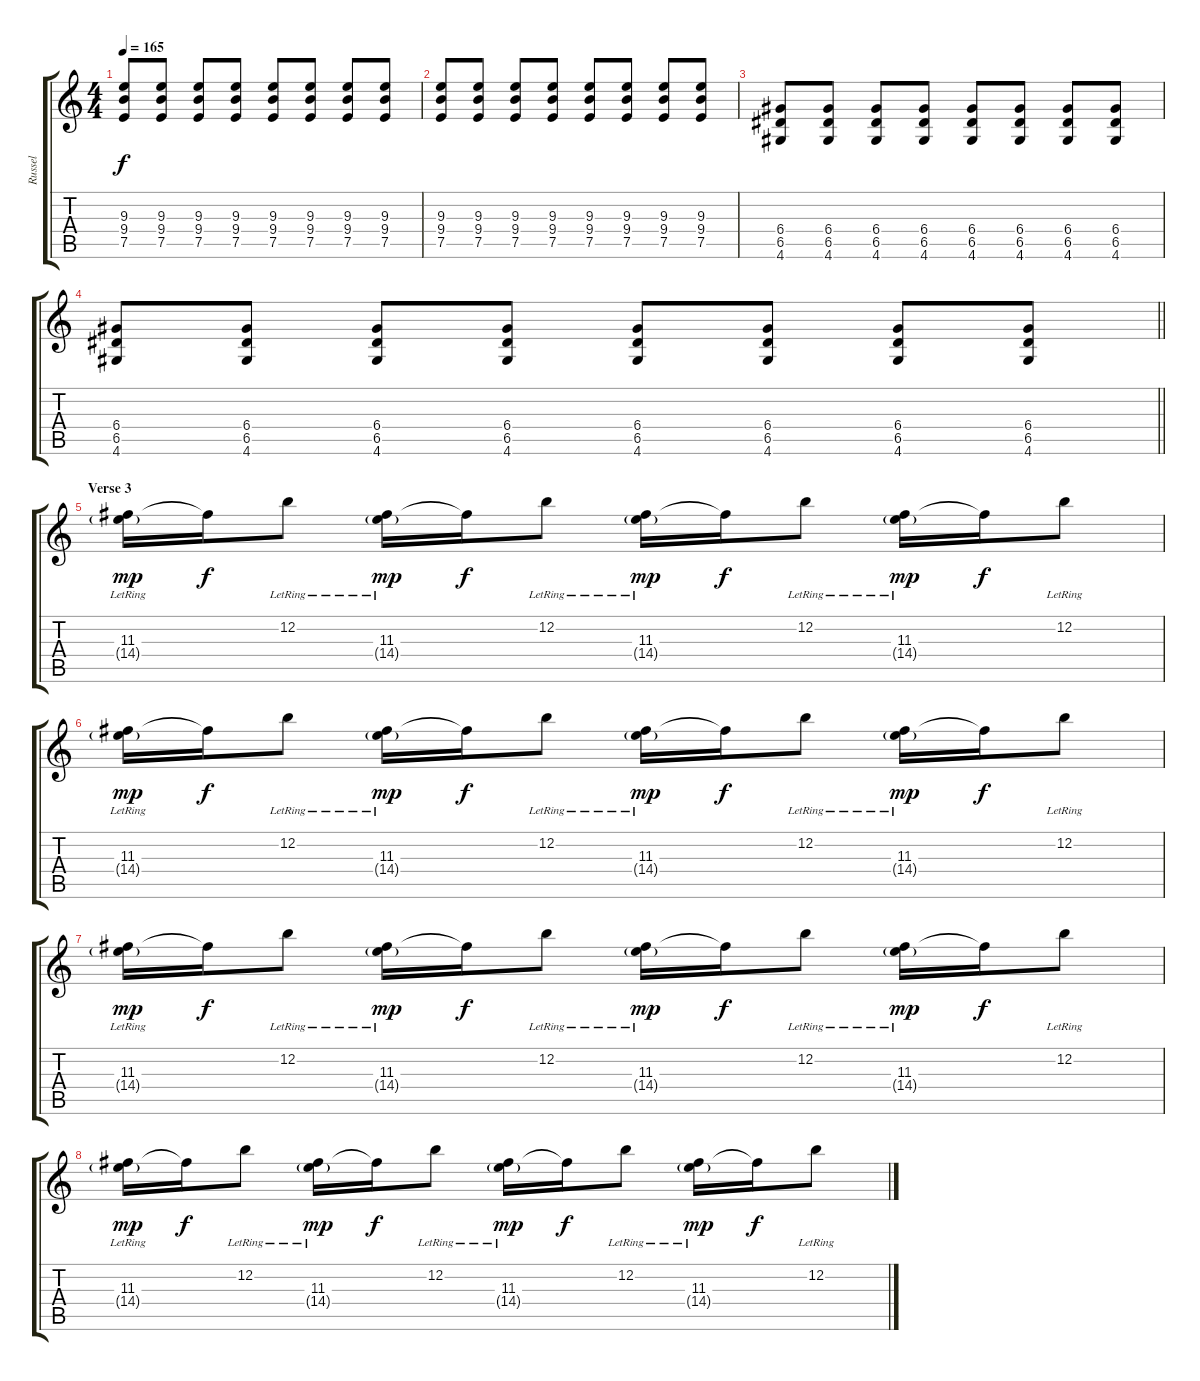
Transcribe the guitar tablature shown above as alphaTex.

\track ("Russel" "Russel") {instrument electricguitarclean}
\staff {score tabs}
\tuning (E4 B3 G3 D3 A2 E2) {hide}
\ts (4 4)
\tempo 165
\clef g2
\ks c
(9.3 9.4 7.5).8{dy f} (9.3 9.4 7.5).8 (9.3 9.4 7.5).8 (9.3 9.4 7.5).8 (9.3 9.4 7.5).8 (9.3 9.4 7.5).8 (9.3 9.4 7.5).8 (9.3 9.4 7.5).8 |
(9.3 9.4 7.5).8 (9.3 9.4 7.5).8 (9.3 9.4 7.5).8 (9.3 9.4 7.5).8 (9.3 9.4 7.5).8 (9.3 9.4 7.5).8 (9.3 9.4 7.5).8 (9.3 9.4 7.5).8 |
(6.4 6.5 4.6).8 (6.4 6.5 4.6).8 (6.4 6.5 4.6).8 (6.4 6.5 4.6).8 (6.4 6.5 4.6).8 (6.4 6.5 4.6).8 (6.4 6.5 4.6).8 (6.4 6.5 4.6).8 |
\barLineRight lightlight
(6.4 6.5 4.6).8 (6.4 6.5 4.6).8 (6.4 6.5 4.6).8 (6.4 6.5 4.6).8 (6.4 6.5 4.6).8 (6.4 6.5 4.6).8 (6.4 6.5 4.6).8 (6.4 6.5 4.6).8 |
\section ("" "Verse 3")
(11.3{lr} 14.4{g}).16{dy mp volume 12} 11.3{t}.16{dy f} 12.2{lr}.8 (11.3{lr} 14.4{g}).16{dy mp} 11.3{t}.16{dy f} 12.2{lr}.8 (11.3{lr} 14.4{g}).16{dy mp} 11.3{t}.16{dy f} 12.2{lr}.8 (11.3{lr} 14.4{g}).16{dy mp} 11.3{t}.16{dy f} 12.2{lr}.8 |
(11.3{lr} 14.4{g}).16{dy mp} 11.3{t}.16{dy f} 12.2{lr}.8 (11.3{lr} 14.4{g}).16{dy mp} 11.3{t}.16{dy f} 12.2{lr}.8 (11.3{lr} 14.4{g}).16{dy mp} 11.3{t}.16{dy f} 12.2{lr}.8 (11.3{lr} 14.4{g}).16{dy mp} 11.3{t}.16{dy f} 12.2{lr}.8 |
(11.3{lr} 14.4{g}).16{dy mp} 11.3{t}.16{dy f} 12.2{lr}.8 (11.3{lr} 14.4{g}).16{dy mp} 11.3{t}.16{dy f} 12.2{lr}.8 (11.3{lr} 14.4{g}).16{dy mp} 11.3{t}.16{dy f} 12.2{lr}.8 (11.3{lr} 14.4{g}).16{dy mp} 11.3{t}.16{dy f} 12.2{lr}.8 |
(11.3{lr} 14.4{g}).16{dy mp} 11.3{t}.16{dy f} 12.2{lr}.8 (11.3{lr} 14.4{g}).16{dy mp} 11.3{t}.16{dy f} 12.2{lr}.8 (11.3{lr} 14.4{g}).16{dy mp} 11.3{t}.16{dy f} 12.2{lr}.8 (11.3{lr} 14.4{g}).16{dy mp} 11.3{t}.16{dy f} 12.2{lr}.8
